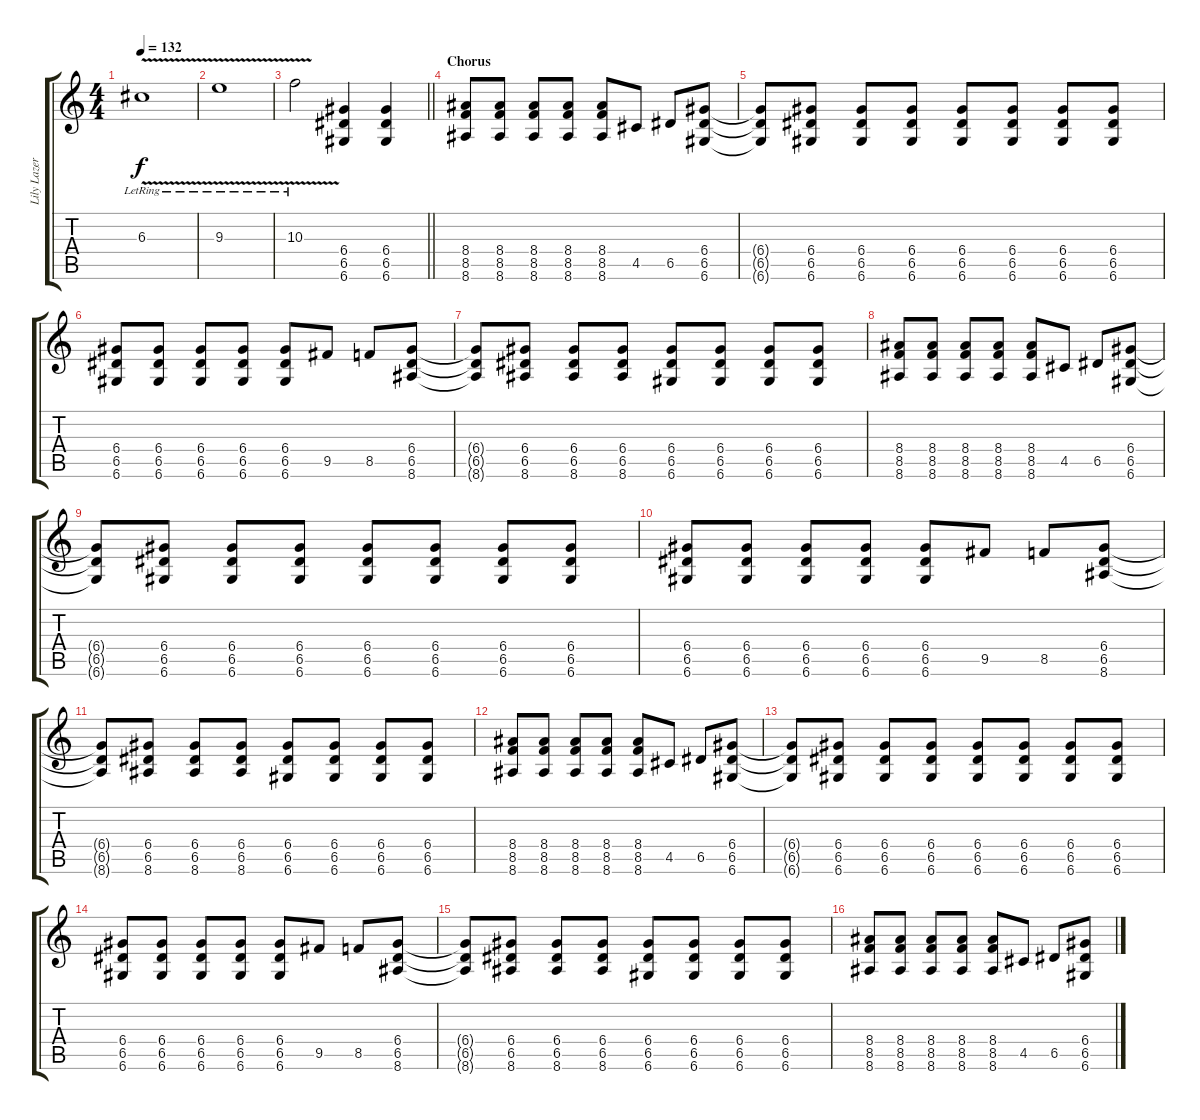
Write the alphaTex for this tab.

\track ("Lily Lazer (Guitar)" "Lily Lazer") {instrument distortionguitar}
\staff {score tabs}
\tuning (E4 B3 G3 D3 A2 D2) {hide}
\ts (4 4)
\tempo 132
\clef g2
\ks c
6.3{v lr}.1{dy f} |
9.3{v lr}.1 |
\barLineRight lightlight
10.3{v lr}.2 (6.4 6.5 6.6).4 (6.4 6.5 6.6).4 |
\section ("" "Chorus")
(8.4 8.5 8.6).8 (8.4 8.5 8.6).8 (8.4 8.5 8.6).8 (8.4 8.5 8.6).8 (8.4 8.5 8.6).8 4.5.8 6.5.8 (6.4 6.5 6.6).8 |
(6.4{t} 6.5{t} 6.6{t}).8 (6.4 6.5 6.6).8 (6.4 6.5 6.6).8 (6.4 6.5 6.6).8 (6.4 6.5 6.6).8 (6.4 6.5 6.6).8 (6.4 6.5 6.6).8 (6.4 6.5 6.6).8 |
(6.4 6.5 6.6).8 (6.4 6.5 6.6).8 (6.4 6.5 6.6).8 (6.4 6.5 6.6).8 (6.4 6.5 6.6).8 9.5.8 8.5.8 (6.4 6.5 8.6).8 |
(6.4{t} 6.5{t} 8.6{t}).8 (6.4 6.5 8.6).8 (6.4 6.5 8.6).8 (6.4 6.5 8.6).8 (6.4 6.5 6.6).8 (6.4 6.5 6.6).8 (6.4 6.5 6.6).8 (6.4 6.5 6.6).8 |
(8.4 8.5 8.6).8 (8.4 8.5 8.6).8 (8.4 8.5 8.6).8 (8.4 8.5 8.6).8 (8.4 8.5 8.6).8 4.5.8 6.5.8 (6.4 6.5 6.6).8 |
(6.4{t} 6.5{t} 6.6{t}).8 (6.4 6.5 6.6).8 (6.4 6.5 6.6).8 (6.4 6.5 6.6).8 (6.4 6.5 6.6).8 (6.4 6.5 6.6).8 (6.4 6.5 6.6).8 (6.4 6.5 6.6).8 |
(6.4 6.5 6.6).8 (6.4 6.5 6.6).8 (6.4 6.5 6.6).8 (6.4 6.5 6.6).8 (6.4 6.5 6.6).8 9.5.8 8.5.8 (6.4 6.5 8.6).8 |
(6.4{t} 6.5{t} 8.6{t}).8 (6.4 6.5 8.6).8 (6.4 6.5 8.6).8 (6.4 6.5 8.6).8 (6.4 6.5 6.6).8 (6.4 6.5 6.6).8 (6.4 6.5 6.6).8 (6.4 6.5 6.6).8 |
(8.4 8.5 8.6).8 (8.4 8.5 8.6).8 (8.4 8.5 8.6).8 (8.4 8.5 8.6).8 (8.4 8.5 8.6).8 4.5.8 6.5.8 (6.4 6.5 6.6).8 |
(6.4{t} 6.5{t} 6.6{t}).8 (6.4 6.5 6.6).8 (6.4 6.5 6.6).8 (6.4 6.5 6.6).8 (6.4 6.5 6.6).8 (6.4 6.5 6.6).8 (6.4 6.5 6.6).8 (6.4 6.5 6.6).8 |
(6.4 6.5 6.6).8 (6.4 6.5 6.6).8 (6.4 6.5 6.6).8 (6.4 6.5 6.6).8 (6.4 6.5 6.6).8 9.5.8 8.5.8 (6.4 6.5 8.6).8 |
(6.4{t} 6.5{t} 8.6{t}).8 (6.4 6.5 8.6).8 (6.4 6.5 8.6).8 (6.4 6.5 8.6).8 (6.4 6.5 6.6).8 (6.4 6.5 6.6).8 (6.4 6.5 6.6).8 (6.4 6.5 6.6).8 |
(8.4 8.5 8.6).8 (8.4 8.5 8.6).8 (8.4 8.5 8.6).8 (8.4 8.5 8.6).8 (8.4 8.5 8.6).8 4.5.8 6.5.8 (6.4 6.5 6.6).8
